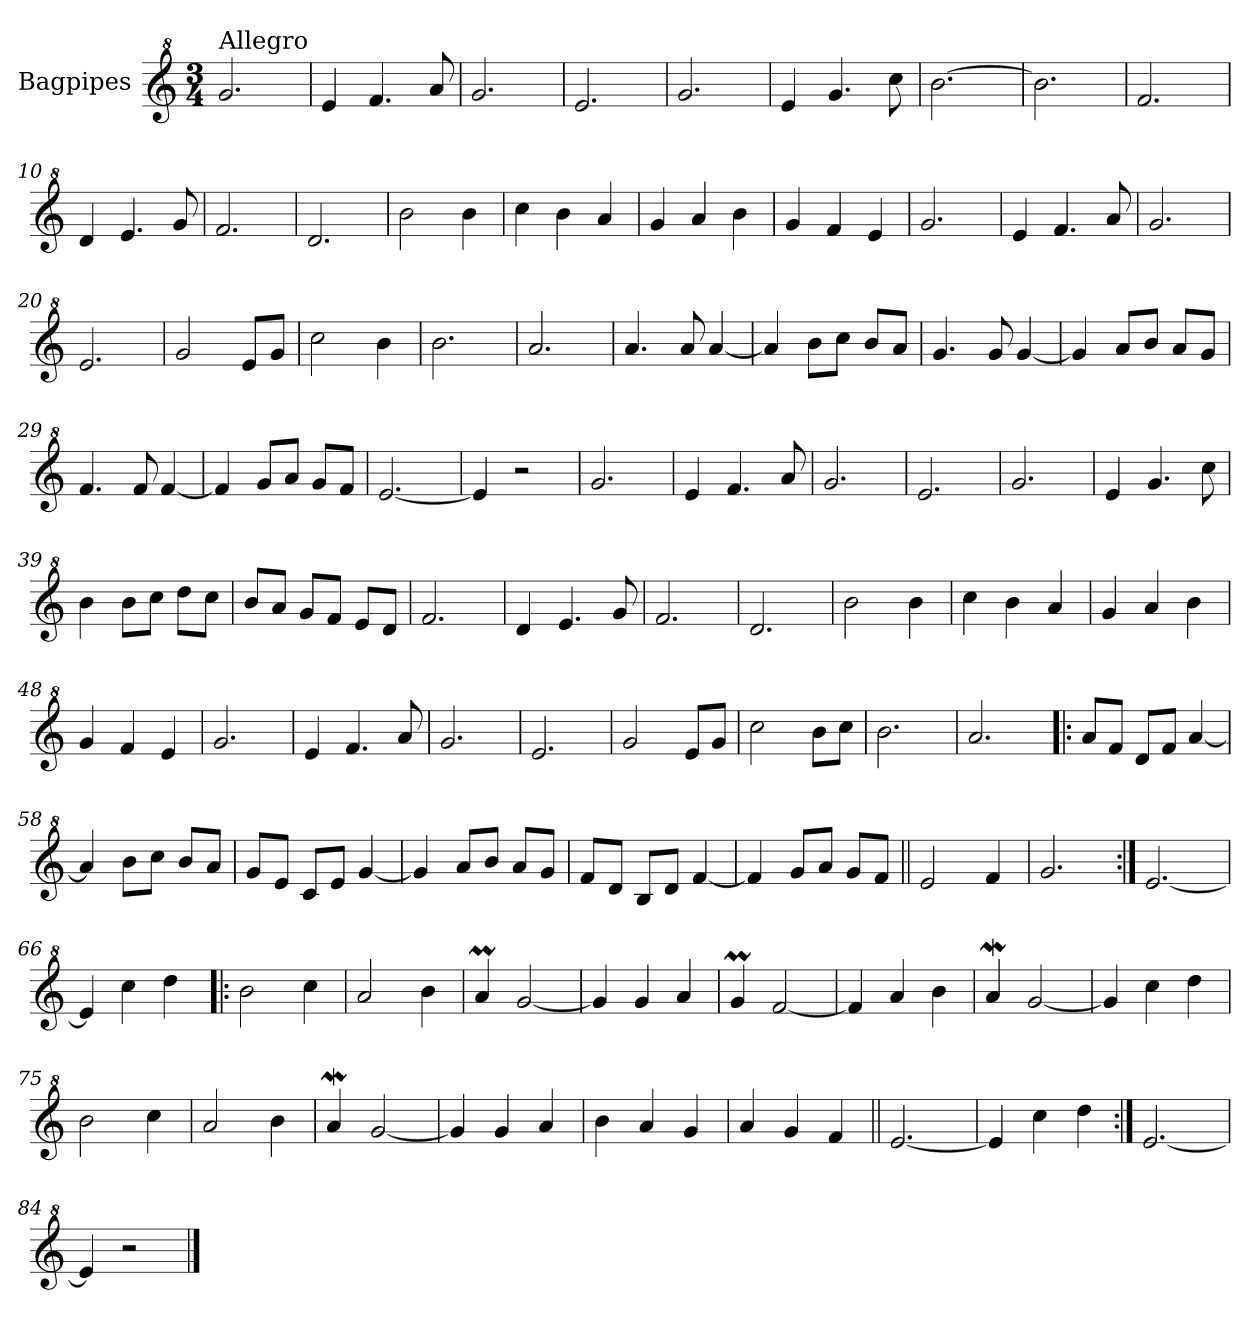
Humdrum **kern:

**kern
*part1
*staff1
*I"Bagpipes
*I'Bag
*clefG^2
*k[]
*C:
*M3/4
=1
!LO:TX:a:t=Allegro
2.gg/
=2
4ee/
4.ff/
8aa/
=3
2.gg/
=4
2.ee/
=5
2.gg/
=6
4ee/
4.gg/
8ccc\
=7
[2.bb\
=8
2.bb\]
=9
2.ff/
=10
4dd/
4.ee/
8gg/
=11
2.ff/
=12
2.dd/
=13
2bb\
4bb\
=14
4ccc\
4bb\
4aa/
=15
4gg/
4aa/
4bb\
!!LO:LB:g=z
=16
4gg/
4ff/
4ee/
=17
2.gg/
=18
4ee/
4.ff/
8aa/
=19
2.gg/
=20
2.ee/
=21
2gg/
8ee/L
8gg/J
=22
2ccc\
4bb\
=23
2.bb\
=24
2.aa/
=25
4.aa/
8aa/
[4aa/
=26
4aa/]
8bb\L
8ccc\J
8bb/L
8aa/J
=27
4.gg/
8gg/
[4gg/
=28
4gg/]
8aa/L
8bb/J
8aa/L
8gg/J
!!LO:LB:g=z
=29
4.ff/
8ff/
[4ff/
=30
4ff/]
8gg/L
8aa/J
8gg/L
8ff/J
=31
[2.ee/
=32
4ee/]
2r
=33
2.gg/
=34
4ee/
4.ff/
8aa/
=35
2.gg/
=36
2.ee/
=37
2.gg/
=38
4ee/
4.gg/
8ccc\
=39
4bb\
8bb\L
8ccc\J
8ddd\L
8ccc\J
=40
8bb/L
8aa/J
8gg/L
8ff/J
8ee/L
8dd/J
=41
2.ff/
!!LO:LB:g=z
=42
4dd/
4.ee/
8gg/
=43
2.ff/
=44
2.dd/
=45
2bb\
4bb\
=46
4ccc\
4bb\
4aa/
=47
4gg/
4aa/
4bb\
=48
4gg/
4ff/
4ee/
=49
2.gg/
=50
4ee/
4.ff/
8aa/
=51
2.gg/
=52
2.ee/
=53
2gg/
8ee/L
8gg/J
=54
2ccc\
8bb\L
8ccc\J
=55
2.bb\
=56
2.aa/
!!LO:LB:g=z
=57!|:
8aa/L
8ff/J
8dd/L
8ff/J
[4aa/
=58
4aa/]
8bb\L
8ccc\J
8bb/L
8aa/J
=59
8gg/L
8ee/J
8cc/L
8ee/J
[4gg/
=60
4gg/]
8aa/L
8bb/J
8aa/L
8gg/J
=61
8ff/L
8dd/J
8b/L
8dd/J
[4ff/
=62
4ff/]
8gg/L
8aa/J
8gg/L
8ff/J
=63||
2ee/
4ff/
=64
2.gg/
=65:|!
[2.ee/
=66
4ee/]
4ccc\
4ddd\
=67!|:
2bb\
4ccc\
!!LO:LB:g=z
=68
2aa/
4bb\
=69
4aaM/
[2gg/
=70
4gg/]
4gg/
4aa/
=71
4ggM/
[2ff/
=72
4ff/]
4aa/
4bb\
=73
4aaW/
[2gg/
=74
4gg/]
4ccc\
4ddd\
=75
2bb\
4ccc\
=76
2aa/
4bb\
=77
4aaW/
[2gg/
=78
4gg/]
4gg/
4aa/
=79
4bb\
4aa/
4gg/
=80
4aa/
4gg/
4ff/
=81||
[2.ee/
=82
4ee/]
4ccc\
4ddd\
!!LO:LB:g=z
=83:|!
[2.ee/
=84
4ee/]
2r
==
*-
